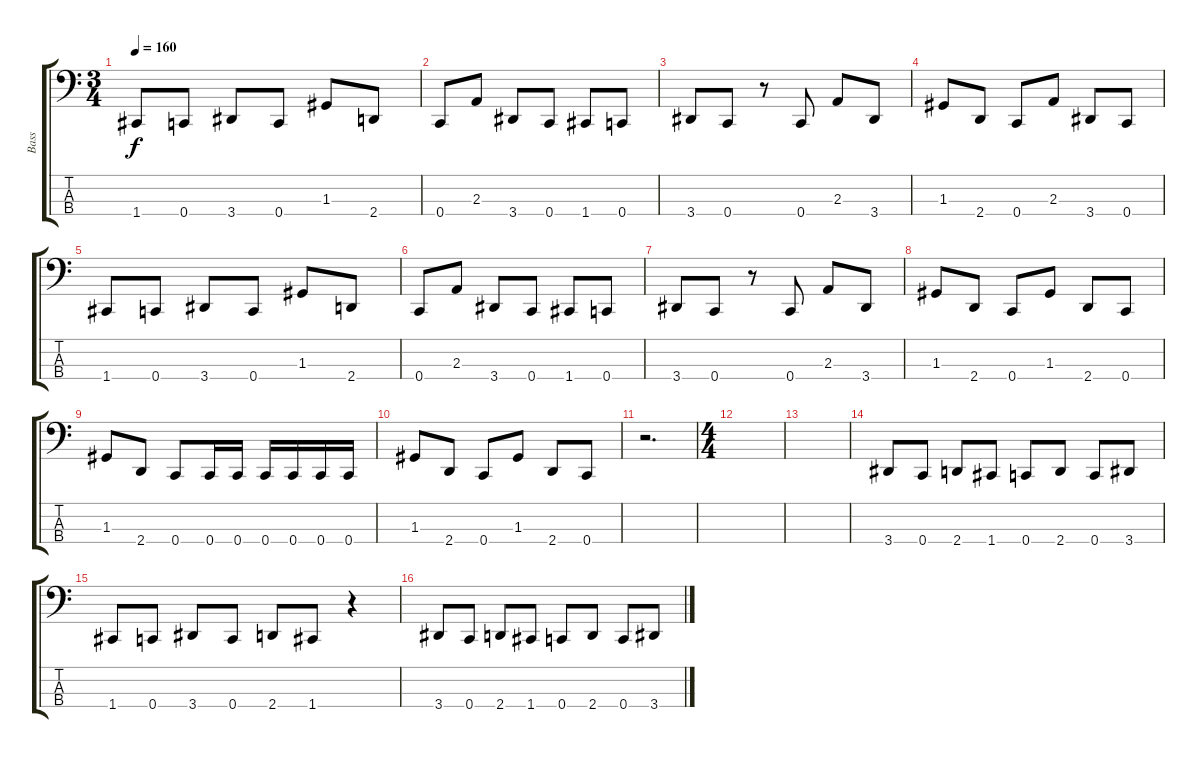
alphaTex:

\track ("Bass" "Bass") {instrument electricbassfinger}
\staff {score tabs}
\tuning (F2 C2 G1 C1) {hide}
\ts (3 4)
\tempo 160
\clef f4
\ks c
1.4.8{dy f} 0.4.8 3.4.8 0.4.8 1.3.8 2.4.8 |
0.4.8 2.3.8 3.4.8 0.4.8 1.4.8 0.4.8 |
3.4.8 0.4.8 r.8 0.4.8 2.3.8 3.4.8 |
1.3.8 2.4.8 0.4.8 2.3.8 3.4.8 0.4.8 |
1.4.8 0.4.8 3.4.8 0.4.8 1.3.8 2.4.8 |
0.4.8 2.3.8 3.4.8 0.4.8 1.4.8 0.4.8 |
3.4.8 0.4.8 r.8 0.4.8 2.3.8 3.4.8 |
1.3.8 2.4.8 0.4.8 1.3.8 2.4.8 0.4.8 |
1.3.8 2.4.8 0.4.8 0.4.16 0.4.16 0.4.16 0.4.16 0.4.16 0.4.16 |
1.3.8 2.4.8 0.4.8 1.3.8 2.4.8 0.4.8 |
r.2{d} |
\ts (4 4)
|
|
3.4.8 0.4.8 2.4.8 1.4.8 0.4.8 2.4.8 0.4.8 3.4.8 |
1.4.8 0.4.8 3.4.8 0.4.8 2.4.8 1.4.8 r.4 |
3.4.8 0.4.8 2.4.8 1.4.8 0.4.8 2.4.8 0.4.8 3.4.8
